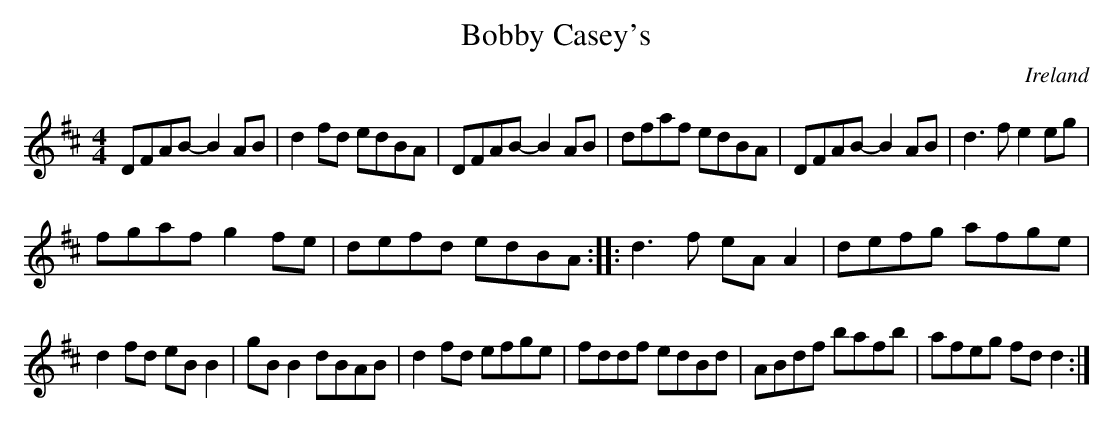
X:1
T:Bobby Casey's
O:Ireland
M:4/4
K:D
DFAB-B2AB | d2fd edBA | DFAB-B2AB | dfaf edBA|\
DFAB-B2AB | d3f e2eg |
fgaf g2fe | defd edBA::\
d3f eAA2 | defg afge |
d2fd eBB2 | gBB2dBAB|\
d2fd efge | fddf edBd | ABdf bafb | afeg fdd2:|
